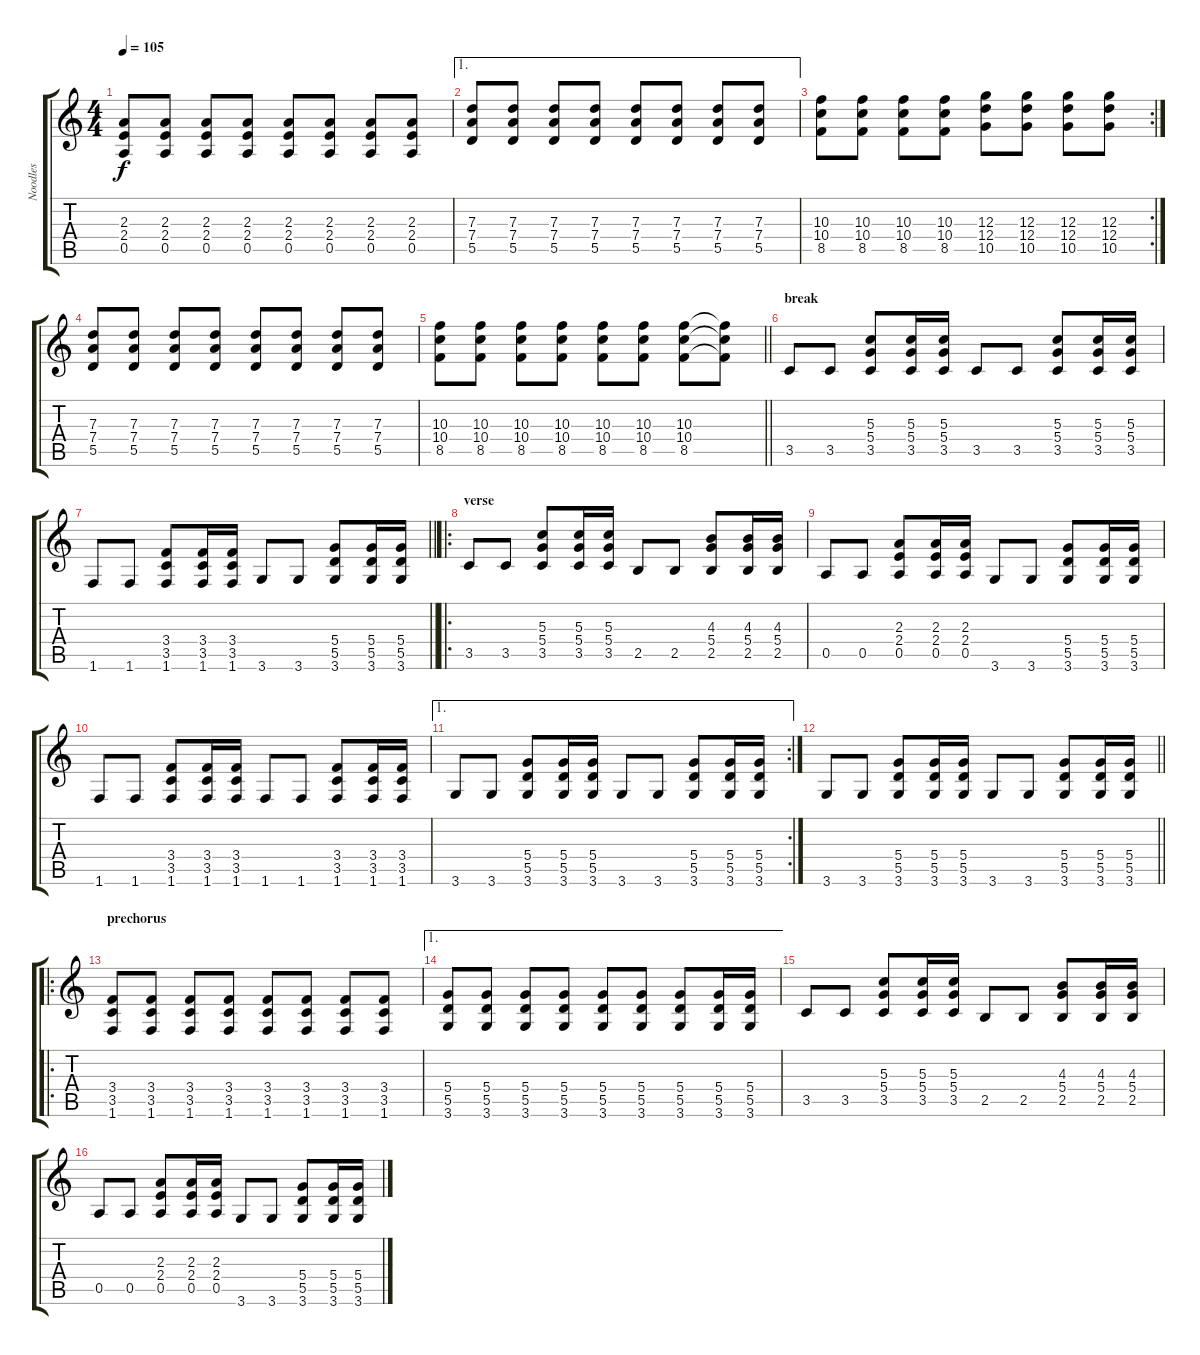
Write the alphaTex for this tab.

\track ("Noodles" "Noodles") {instrument acousticguitarnylon}
\staff {score tabs}
\tuning (E4 B3 G3 D3 A2 E2) {hide}
\ts (4 4)
\tempo 105
\clef g2
\ks c
(2.3 2.4 0.5).8{dy f} (2.3 2.4 0.5).8 (2.3 2.4 0.5).8 (2.3 2.4 0.5).8 (2.3 2.4 0.5).8 (2.3 2.4 0.5).8 (2.3 2.4 0.5).8 (2.3 2.4 0.5).8 |
\ae 1
(7.3 7.4 5.5).8 (7.3 7.4 5.5).8 (7.3 7.4 5.5).8 (7.3 7.4 5.5).8 (7.3 7.4 5.5).8 (7.3 7.4 5.5).8 (7.3 7.4 5.5).8 (7.3 7.4 5.5).8 |
\rc 2
(10.3 10.4 8.5).8 (10.3 10.4 8.5).8 (10.3 10.4 8.5).8 (10.3 10.4 8.5).8 (12.3 12.4 10.5).8 (12.3 12.4 10.5).8 (12.3 12.4 10.5).8 (12.3 12.4 10.5).8 |
(7.3 7.4 5.5).8 (7.3 7.4 5.5).8 (7.3 7.4 5.5).8 (7.3 7.4 5.5).8 (7.3 7.4 5.5).8 (7.3 7.4 5.5).8 (7.3 7.4 5.5).8 (7.3 7.4 5.5).8 |
\barLineRight lightlight
(10.3 10.4 8.5).8 (10.3 10.4 8.5).8 (10.3 10.4 8.5).8 (10.3 10.4 8.5).8 (10.3 10.4 8.5).8 (10.3 10.4 8.5).8 (10.3 10.4 8.5).8 (10.3{t} 10.4{t} 8.5{t}).8 |
\section ("" "break")
3.5.8{volume 15 balance 8 instrument acousticguitarnylon} 3.5.8 (5.3 5.4 3.5).8 (5.3 5.4 3.5).16 (5.3 5.4 3.5).16 3.5.8 3.5.8 (5.3 5.4 3.5).8 (5.3 5.4 3.5).16 (5.3 5.4 3.5).16 |
\barLineRight lightlight
1.6.8 1.6.8 (3.4 3.5 1.6).8 (3.4 3.5 1.6).16 (3.4 3.5 1.6).16 3.6.8 3.6.8 (5.4 5.5 3.6).8 (5.4 5.5 3.6).16 (5.4 5.5 3.6).16 |
\ro
\section ("" "verse")
3.5.8 3.5.8 (5.3 5.4 3.5).8 (5.3 5.4 3.5).16 (5.3 5.4 3.5).16 2.5.8 2.5.8 (4.3 5.4 2.5).8 (4.3 5.4 2.5).16 (4.3 5.4 2.5).16 |
0.5.8 0.5.8 (2.3 2.4 0.5).8 (2.3 2.4 0.5).16 (2.3 2.4 0.5).16 3.6.8 3.6.8 (5.4 5.5 3.6).8 (5.4 5.5 3.6).16 (5.4 5.5 3.6).16 |
1.6.8 1.6.8 (3.4 3.5 1.6).8 (3.4 3.5 1.6).16 (3.4 3.5 1.6).16 1.6.8 1.6.8 (3.4 3.5 1.6).8 (3.4 3.5 1.6).16 (3.4 3.5 1.6).16 |
\ae 1
\rc 2
3.6.8 3.6.8 (5.4 5.5 3.6).8 (5.4 5.5 3.6).16 (5.4 5.5 3.6).16 3.6.8 3.6.8 (5.4 5.5 3.6).8 (5.4 5.5 3.6).16 (5.4 5.5 3.6).16 |
\barLineRight lightlight
3.6.8 3.6.8 (5.4 5.5 3.6).8 (5.4 5.5 3.6).16 (5.4 5.5 3.6).16 3.6.8 3.6.8 (5.4 5.5 3.6).8 (5.4 5.5 3.6).16 (5.4 5.5 3.6).16 |
\ro
\section ("" "prechorus")
(3.4 3.5 1.6).8 (3.4 3.5 1.6).8 (3.4 3.5 1.6).8 (3.4 3.5 1.6).8 (3.4 3.5 1.6).8 (3.4 3.5 1.6).8 (3.4 3.5 1.6).8 (3.4 3.5 1.6).8 |
\ae 1
(5.4 5.5 3.6).8 (5.4 5.5 3.6).8 (5.4 5.5 3.6).8 (5.4 5.5 3.6).8 (5.4 5.5 3.6).8 (5.4 5.5 3.6).8 (5.4 5.5 3.6).8 (5.4 5.5 3.6).16 (5.4 5.5 3.6).16 |
3.5.8 3.5.8 (5.3 5.4 3.5).8 (5.3 5.4 3.5).16 (5.3 5.4 3.5).16 2.5.8 2.5.8 (4.3 5.4 2.5).8 (4.3 5.4 2.5).16 (4.3 5.4 2.5).16 |
0.5.8 0.5.8 (2.3 2.4 0.5).8 (2.3 2.4 0.5).16 (2.3 2.4 0.5).16 3.6.8 3.6.8 (5.4 5.5 3.6).8 (5.4 5.5 3.6).16 (5.4 5.5 3.6).16
